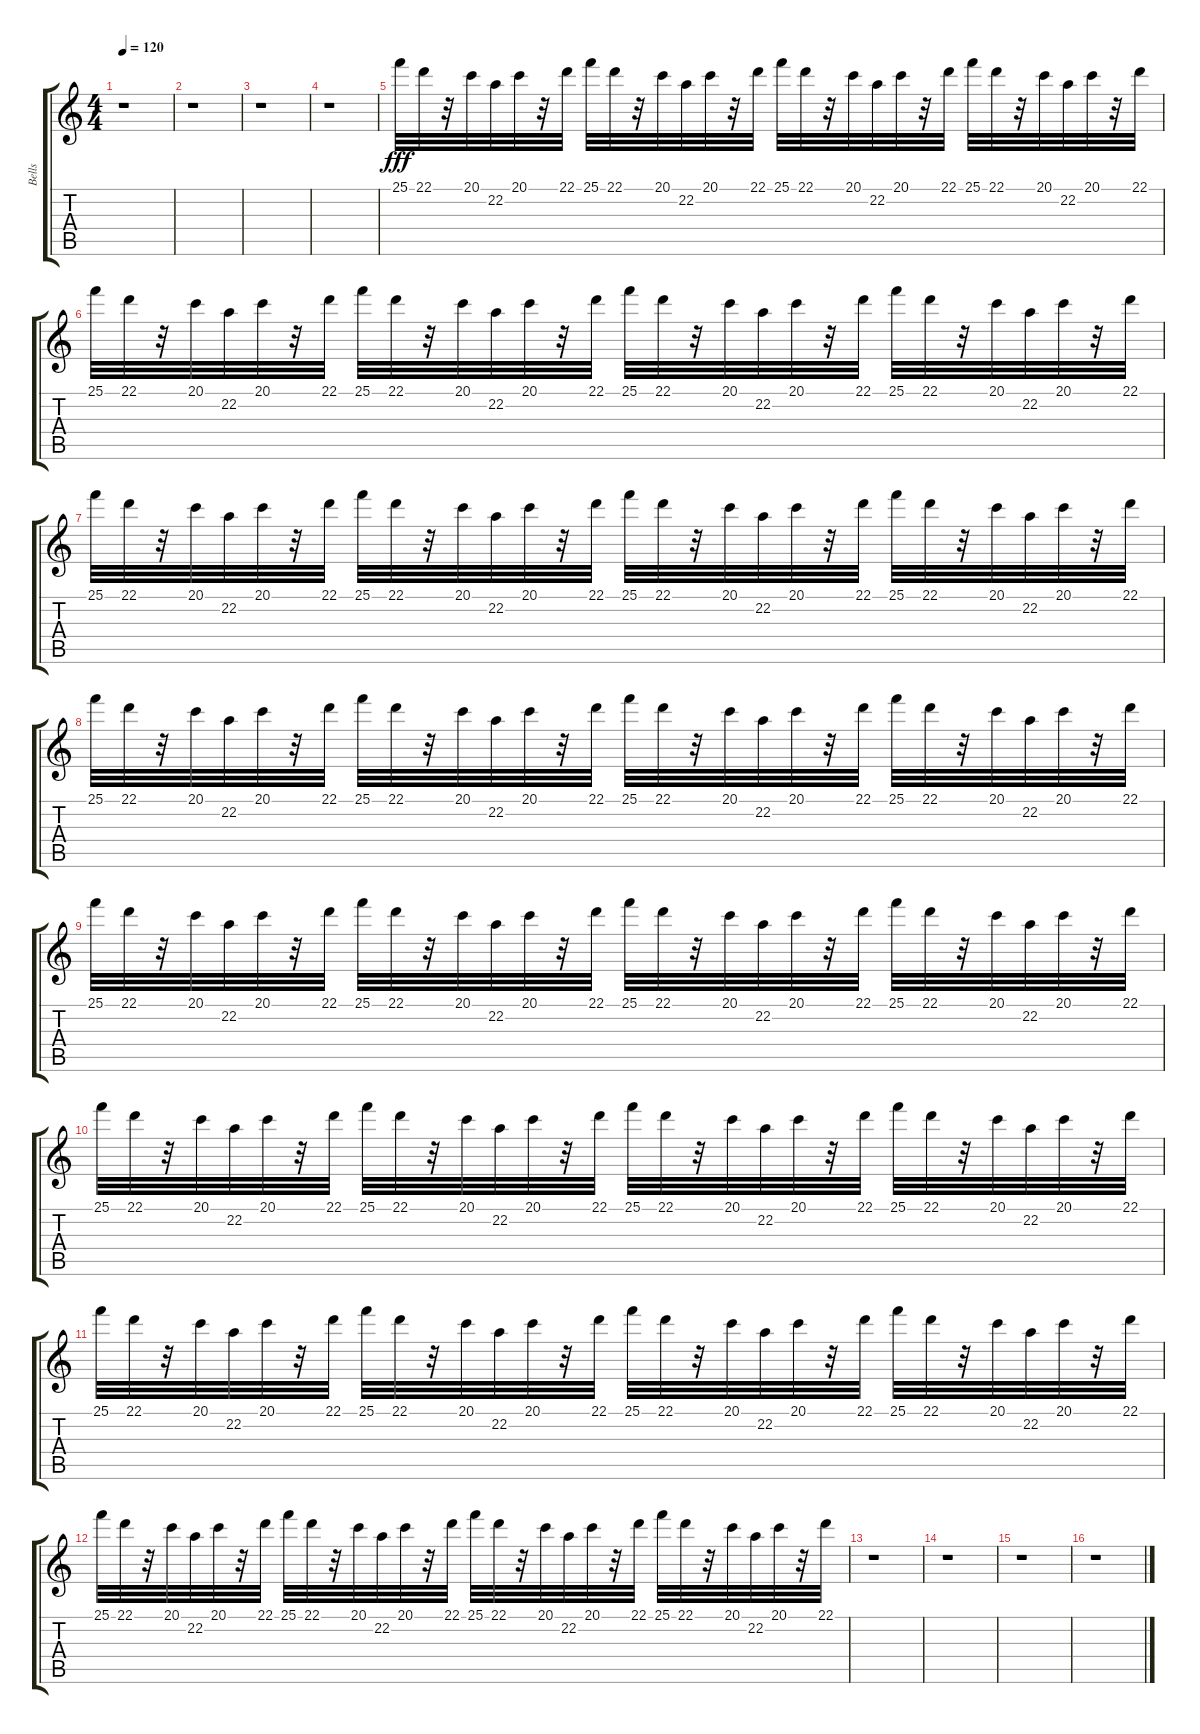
\track ("Bells           " "Bells     ") {instrument glockenspiel}
\staff {score tabs}
\tuning (E4 B3 G3 D3 A2 E2) {hide}
\ts (4 4)
\tempo 120
\clef g2
\ks c
r.1{dy fff} |
r.1 |
r.1 |
r.1 |
25.1.32 22.1.32 r.32 20.1.32 22.2.32 20.1.32 r.32 22.1.32 25.1.32 22.1.32 r.32 20.1.32 22.2.32 20.1.32 r.32 22.1.32 25.1.32 22.1.32 r.32 20.1.32 22.2.32 20.1.32 r.32 22.1.32 25.1.32 22.1.32 r.32 20.1.32 22.2.32 20.1.32 r.32 22.1.32 |
25.1.32 22.1.32 r.32 20.1.32 22.2.32 20.1.32 r.32 22.1.32 25.1.32 22.1.32 r.32 20.1.32 22.2.32 20.1.32 r.32 22.1.32 25.1.32 22.1.32 r.32 20.1.32 22.2.32 20.1.32 r.32 22.1.32 25.1.32 22.1.32 r.32 20.1.32 22.2.32 20.1.32 r.32 22.1.32 |
25.1.32 22.1.32 r.32 20.1.32 22.2.32 20.1.32 r.32 22.1.32 25.1.32 22.1.32 r.32 20.1.32 22.2.32 20.1.32 r.32 22.1.32 25.1.32 22.1.32 r.32 20.1.32 22.2.32 20.1.32 r.32 22.1.32 25.1.32 22.1.32 r.32 20.1.32 22.2.32 20.1.32 r.32 22.1.32 |
25.1.32 22.1.32 r.32 20.1.32 22.2.32 20.1.32 r.32 22.1.32 25.1.32 22.1.32 r.32 20.1.32 22.2.32 20.1.32 r.32 22.1.32 25.1.32 22.1.32 r.32 20.1.32 22.2.32 20.1.32 r.32 22.1.32 25.1.32 22.1.32 r.32 20.1.32 22.2.32 20.1.32 r.32 22.1.32 |
25.1.32 22.1.32 r.32 20.1.32 22.2.32 20.1.32 r.32 22.1.32 25.1.32 22.1.32 r.32 20.1.32 22.2.32 20.1.32 r.32 22.1.32 25.1.32 22.1.32 r.32 20.1.32 22.2.32 20.1.32 r.32 22.1.32 25.1.32 22.1.32 r.32 20.1.32 22.2.32 20.1.32 r.32 22.1.32 |
25.1.32 22.1.32 r.32 20.1.32 22.2.32 20.1.32 r.32 22.1.32 25.1.32 22.1.32 r.32 20.1.32 22.2.32 20.1.32 r.32 22.1.32 25.1.32 22.1.32 r.32 20.1.32 22.2.32 20.1.32 r.32 22.1.32 25.1.32 22.1.32 r.32 20.1.32 22.2.32 20.1.32 r.32 22.1.32 |
25.1.32 22.1.32 r.32 20.1.32 22.2.32 20.1.32 r.32 22.1.32 25.1.32 22.1.32 r.32 20.1.32 22.2.32 20.1.32 r.32 22.1.32 25.1.32 22.1.32 r.32 20.1.32 22.2.32 20.1.32 r.32 22.1.32 25.1.32 22.1.32 r.32 20.1.32 22.2.32 20.1.32 r.32 22.1.32 |
25.1.32 22.1.32 r.32 20.1.32 22.2.32 20.1.32 r.32 22.1.32 25.1.32 22.1.32 r.32 20.1.32 22.2.32 20.1.32 r.32 22.1.32 25.1.32 22.1.32 r.32 20.1.32 22.2.32 20.1.32 r.32 22.1.32 25.1.32 22.1.32 r.32 20.1.32 22.2.32 20.1.32 r.32 22.1.32 |
r.1 |
r.1 |
r.1 |
r.1
